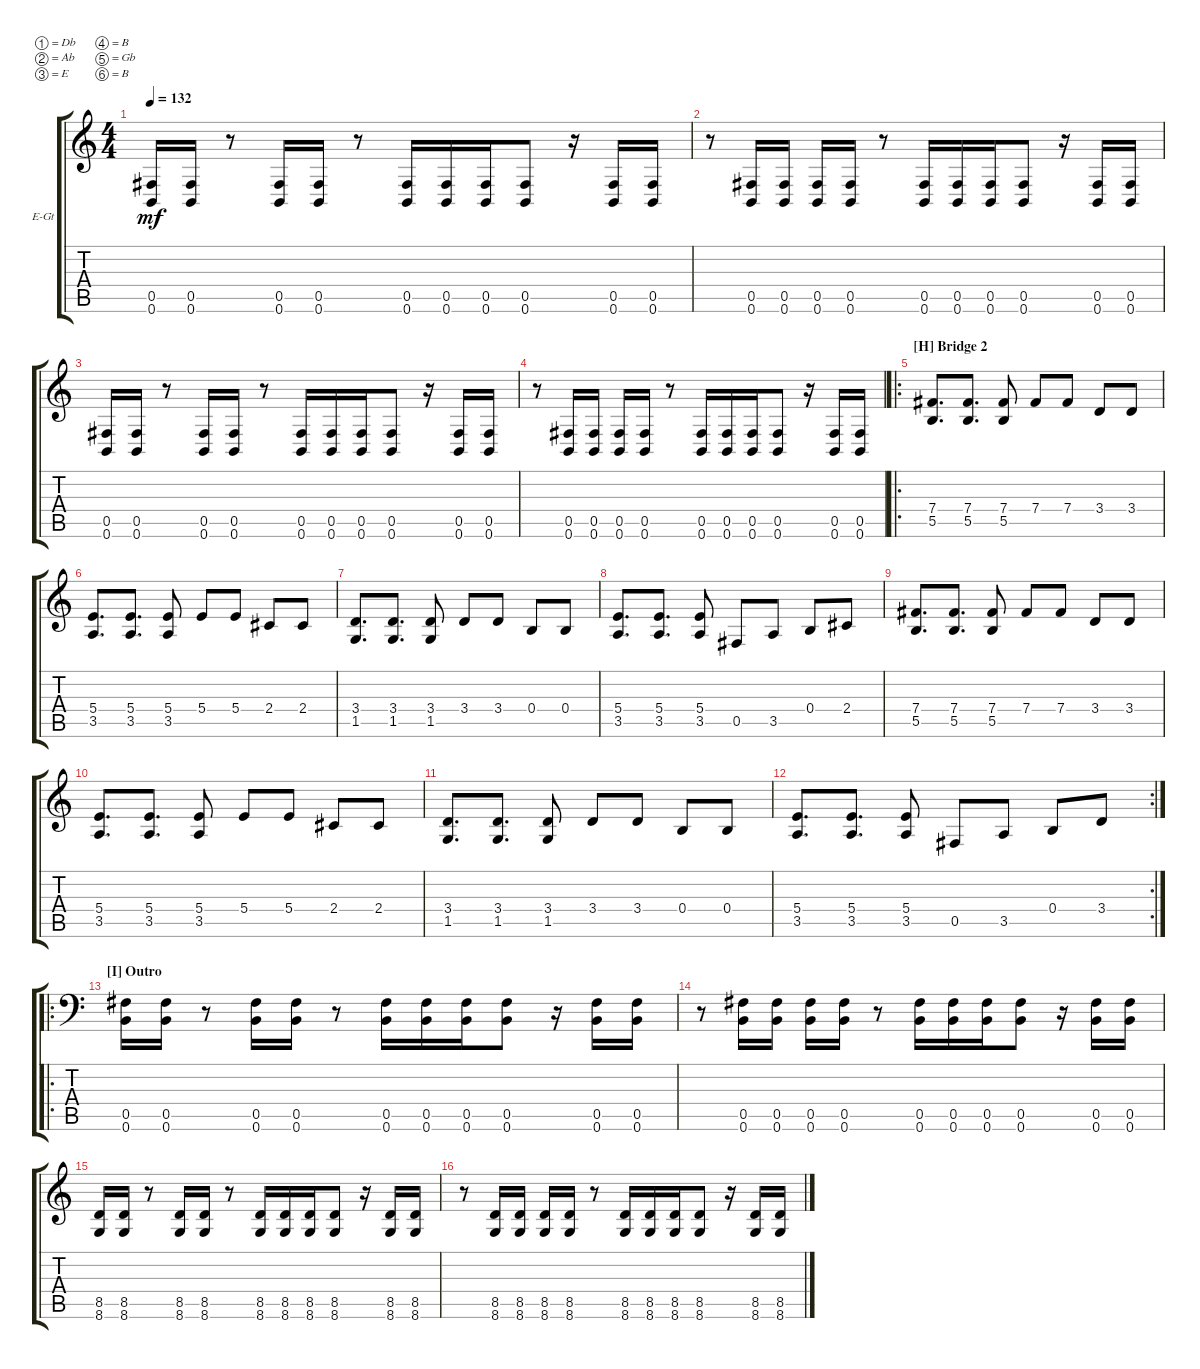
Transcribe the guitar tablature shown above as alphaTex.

\bracketExtendMode groupsimilarinstruments
\firstSystemTrackNameOrientation horizontal
\otherSystemsTrackNameOrientation horizontal
\track ("Electric Guitar 1" "E-Gt") {instrument distortionguitar}
\staff {score tabs}
\tuning (Db4 Ab3 E3 B2 Gb2 B1)
\ts (4 4)
\tempo 132
\clef g2
\ks c
(0.6 0.5).16{dy mf} (0.5 0.6).16 r.8 (0.6 0.5).16 (0.5 0.6).16 r.8 (0.6 0.5).16 (0.5 0.6).16 (0.6 0.5).16 (0.5 0.6).8 r.16 (0.6 0.5).16 (0.5 0.6).16 |
r.8 (0.6 0.5).16 (0.5 0.6).16 (0.6 0.5).16 (0.5 0.6).16 r.8 (0.6 0.5).16 (0.5 0.6).16 (0.6 0.5).16 (0.5 0.6).8 r.16 (0.6 0.5).16 (0.5 0.6).16 |
(0.6 0.5).16 (0.5 0.6).16 r.8 (0.6 0.5).16 (0.5 0.6).16 r.8 (0.6 0.5).16 (0.5 0.6).16 (0.6 0.5).16 (0.5 0.6).8 r.16 (0.6 0.5).16 (0.5 0.6).16 |
r.8 (0.6 0.5).16 (0.5 0.6).16 (0.6 0.5).16 (0.5 0.6).16 r.8 (0.6 0.5).16 (0.5 0.6).16 (0.6 0.5).16 (0.5 0.6).8 r.16 (0.6 0.5).16 (0.5 0.6).16 |
\ro
\section ("H" "Bridge 2")
(5.5 7.4).8{d} (7.4 5.5).8{d} (5.5 7.4).8 7.4.8 7.4.8 3.4.8 3.4.8 |
(3.5 5.4).8{d} (5.4 3.5).8{d} (5.4 3.5).8 5.4.8 5.4.8 2.4.8 2.4.8 |
(1.5 3.4).8{d} (3.4 1.5).8{d} (1.5 3.4).8 3.4.8 3.4.8 0.4.8 0.4.8 |
(3.5 5.4).8{d} (5.4 3.5).8{d} (3.5 5.4).8 0.5.8 3.5.8 0.4.8 2.4.8 |
(5.5 7.4).8{d} (7.4 5.5).8{d} (5.5 7.4).8 7.4.8 7.4.8 3.4.8 3.4.8 |
(3.5 5.4).8{d} (5.4 3.5).8{d} (5.4 3.5).8 5.4.8 5.4.8 2.4.8 2.4.8 |
(1.5 3.4).8{d} (3.4 1.5).8{d} (1.5 3.4).8 3.4.8 3.4.8 0.4.8 0.4.8 |
\rc 2
(3.5 5.4).8{d} (5.4 3.5).8{d} (3.5 5.4).8 0.5.8 3.5.8 0.4.8 3.4.8 |
\ro
\section ("I" "Outro")
\clef f4
(0.6 0.5).16 (0.5 0.6).16 r.8 (0.6 0.5).16 (0.5 0.6).16 r.8 (0.6 0.5).16 (0.5 0.6).16 (0.6 0.5).16 (0.5 0.6).8 r.16 (0.6 0.5).16 (0.5 0.6).16 |
r.8 (0.6 0.5).16 (0.5 0.6).16 (0.6 0.5).16 (0.5 0.6).16 r.8 (0.6 0.5).16 (0.5 0.6).16 (0.6 0.5).16 (0.5 0.6).8 r.16 (0.6 0.5).16 (0.5 0.6).16 |
\clef g2
(8.6 8.5).16 (8.5 8.6).16 r.8 (8.6 8.5).16 (8.6 8.5).16 r.8 (8.5 8.6).16 (8.6 8.5).16 (8.6 8.5).16 (8.6 8.5).8 r.16 (8.6 8.5).16 (8.6 8.5).16 |
r.8 (8.6 8.5).16 (8.5 8.6).16 (8.5 8.6).16 (8.5 8.6).16 r.8 (8.6 8.5).16 (8.5 8.6).16 (8.5 8.6).16 (8.6 8.5).8 r.16 (8.5 8.6).16 (8.6 8.5).16
